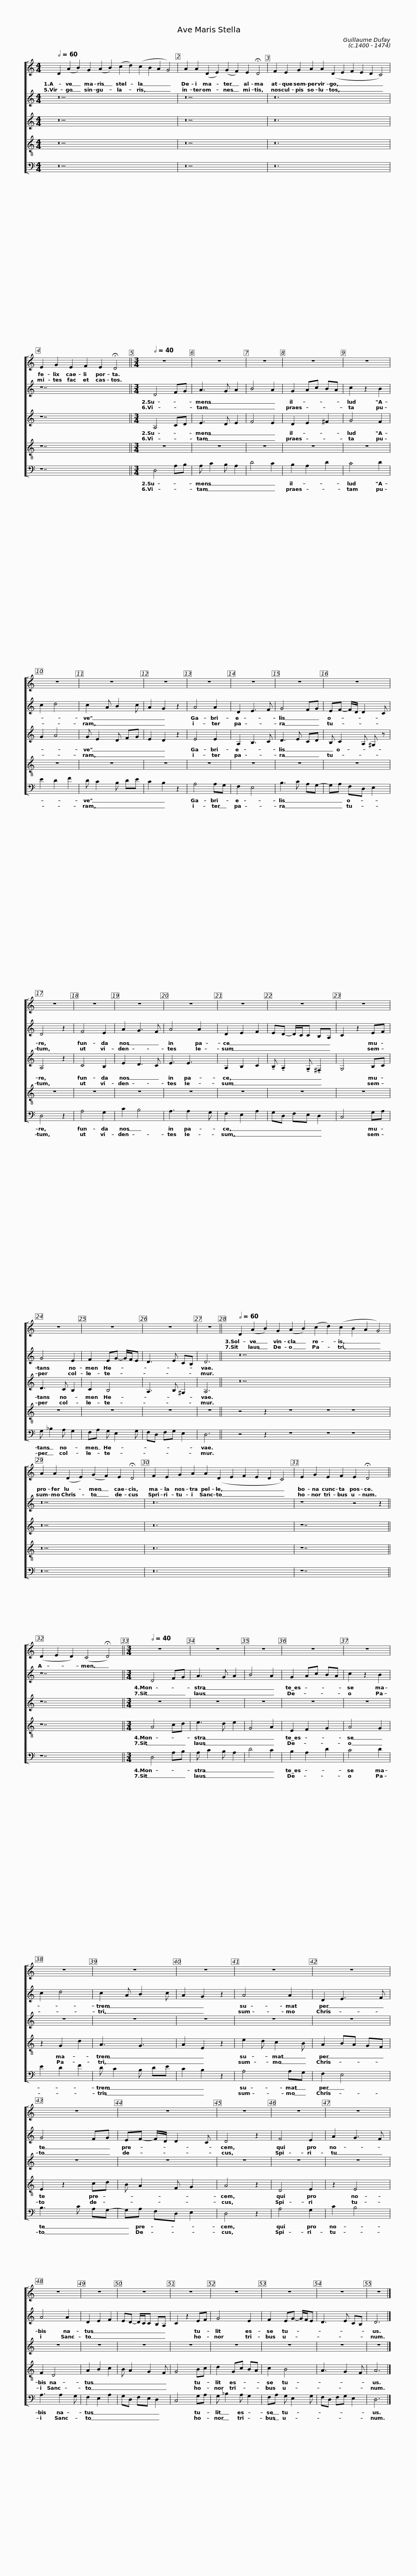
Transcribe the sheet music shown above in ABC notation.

X:1
%%score [ 1 2 3 4 5 ]
L:1/8
Q:1/2=60
M:4/4
I:linebreak $
K:C
V:1 treble
V:2 treble
V:3 treble
V:4 treble-8 transpose=-12
V:5 bass
V:1
 D2 (A2 B2) G2 (A2 B2) (c2 d2) (c2 B2 A2 G4) | A2 A2 (D2 E2) (G2 F2) E2 !fermata!D4 |$ F2 E2 G2 A2 A2 (D2 E2 F2 E2 D2 C4) | E2 G2 E2 F2 E2 !fermata!D4 ||$[M:3/4][Q:1/2=40][Q:1/2=40] z6 | %5
 z6 | z6 | z6 | z6 | z6 | %10
 z6 |$ z6 | z6 | z6 | z6 | %15
 z6 | z6 | z6 | z6 |$ z6 | %20
 z6 | z6 | z6 | z6 | z6 | %25
 z6 | z6 ||$[Q:1/2=60] D2 (A2 B2) G2 (A2 B2) (c2 d2) (c2 B2 A2 G4) | A2 A2 (D2 E2) (G2 F2) E2 !fermata!D4 |$ F2 E2 G2 A2 A2 (D2 E2 F2 E2 D2 C4) | %30
 E2 G2 E2 F2 E2 !fermata!D4 || (D2 E2 D2) (C4 !fermata!D4) ||$[M:3/4][Q:1/2=40][Q:1/2=40] z6 | z6 | z6 | %35
 z6 | z6 | z6 | z6 |$ z6 | %40
 z6 | z6 | z6 | z6 | z6 | %45
 z6 | z6 |$ z6 | z6 | z6 | %50
 z6 | z6 | z6 | z6 | z6 |] %55
V:2
 z26 | z18 |$ z24 | z14 ||$[M:3/4] D4 FG | %5
 A3 G A2 | B4 A2 | G2 Ac BA | c2 z2 B2 | c2 d4 | %10
 c2 A B2 c |$ A2 G2 z2 | A4 A2 | D2 E3 F | G4 FG | %15
 EF- F/D/ D2 C | D4 z2 | F4 E2 | A2 G3 F |$ A4 A2 | %20
 D2 E2 F2 | ED- D/C/C B,A, | C2 z2 EF | G4 E2 | F2 EG- G/F/E | %25
 D3 E CB, | D6 ||$ z26 | z18 |$ z24 | %30
 z8 z4 z2 || z14 ||$[M:3/4] D4 FG | A3 G A2 | B4 A2 | %35
 G2 Ac BA | c2 z2 B2 | c2 d4 | c2 A B2 c |$ A2 G2 z2 | %40
 A4 A2 | D2 E3 F | G4 FG | EF- F/D/ D2 C | D4 z2 | %45
 F4 E2 | A2 G3 F |$ A4 A2 | D2 E2 F2 | ED- D/C/C B,A, | %50
 C2 z2 EF | G4 E2 | F2 EG- G/F/E | D3 E CB, | D6 |] %55
V:3
 z26 | z18 |$ z24 | z14 ||$[M:3/4] A,4 CD | %5
 E3 D E2 | F4 E2 | D2 E2 ^F2 | G4 F2 | G2 A4 | %10
 G E2 D FG |$ E2 D2 z2 | E4 E2 | A,2 B,3 C | D3 E CD | %15
 B, C2 A, ^G, z | A,4 z2 | C4 B,2 | E2 D3 C |$ E3 E3 | %20
 A,2 B,2 C2 | !tenuto!B, !tenuto!A,2 !tenuto!G, !tenuto!^F,2 | G,4 B,C | D3 C B,2 | C2 B,4 | %25
 A,3 B, ^G,2 | A,6 ||$ z26 | z18 |$ z24 | %30
 z14 || z14 ||$[M:3/4] z6 | z6 | z6 | %35
 z6 | z6 | z6 | z6 |$ z6 | %40
 z6 | z6 | z6 | z6 | z6 | %45
 z6 | z6 |$ z6 | z6 | z6 | %50
 z6 | z6 | z6 | z6 | z6 |] %55
V:4
 z26 | z18 |$ z24 | z14 ||$[M:3/4] z6 | %5
 z6 | z6 | z6 | z6 | z6 | %10
 z6 |$ z6 | z6 | z6 | z6 | %15
 z6 | z6 | z6 | z6 |$ z6 | %20
 z6 | z6 | z6 | z6 | z6 | %25
 z6 | z6 ||$ z4 z2 z6 z6 z8 | z18 |$ z24 | %30
 z14 || z14 ||$[M:3/4] A4 cd | e3 d e2 | G4 A2 | %35
 E2 F2 G2 | A4 G2 | z2 G2 d2 | A3 G3 |$ A2 E2 z2 | %40
 e2 d c2 B | A2 BA GF | E2 z2 cd | B A2 F G2 | A4 z2 | %45
 D4 E2 | z2 E4 |$ F2 D4 | A2 B2 c2 | B A2 G2 F | %50
 G4 Bc | d2 Gc BA | c2 B4 | A3 G2 F | A6 |] %55
V:5
 z26 | z18 |$ z24 | z14 ||$[M:3/4] D,4 A,B, | %5
 A, C2 B, A,2 | D4 C2 | B,2 A,2 D2 | C4 D2 | E2 D2 F2 | %10
 D C2 B, DE |$ C2 B,2 z2 | A,4 A,G, | F,2 E,4 | B,3 C A,G,- | %15
 G,A, F,D, E,2 | D,4 z2 | A,4 G,2 | C2 B,4 |$ A,3 A,2 G, | %20
 F,2 E,2 A,2 | G,D, F,E, D,2 | C,4 G,A, | G, _B,2 A, G,2 | F,A, G, E,2 G, | %25
 F,D, F,G, E,2 | D,6 ||$ z4 z2 z6 z6 z8 | z18 |$ z24 | %30
 z14 || z14 ||$[M:3/4] D,4 A,B, | A, C2 B, A,2 | D4 C2 | %35
 B,2 A,2 D2 | C4 D2 | E2 D2 F2 | D C2 B, DE |$ C2 B,2 z2 | %40
 A,4 A,G, | F,2 E,4 | B,3 C A,G,- | G,A, F,D, E,2 | D,4 z2 | %45
 A,4 G,2 | C2 B,4 |$ A,3 A,2 G, | F,2 E,2 A,2 | G,D, F,E, D,2 | %50
 C,4 G,A, | G, _B,2 A, G,2 | F,A, G, E,2 G, | F,D, F,G, E,2 | D,6 |] %55
